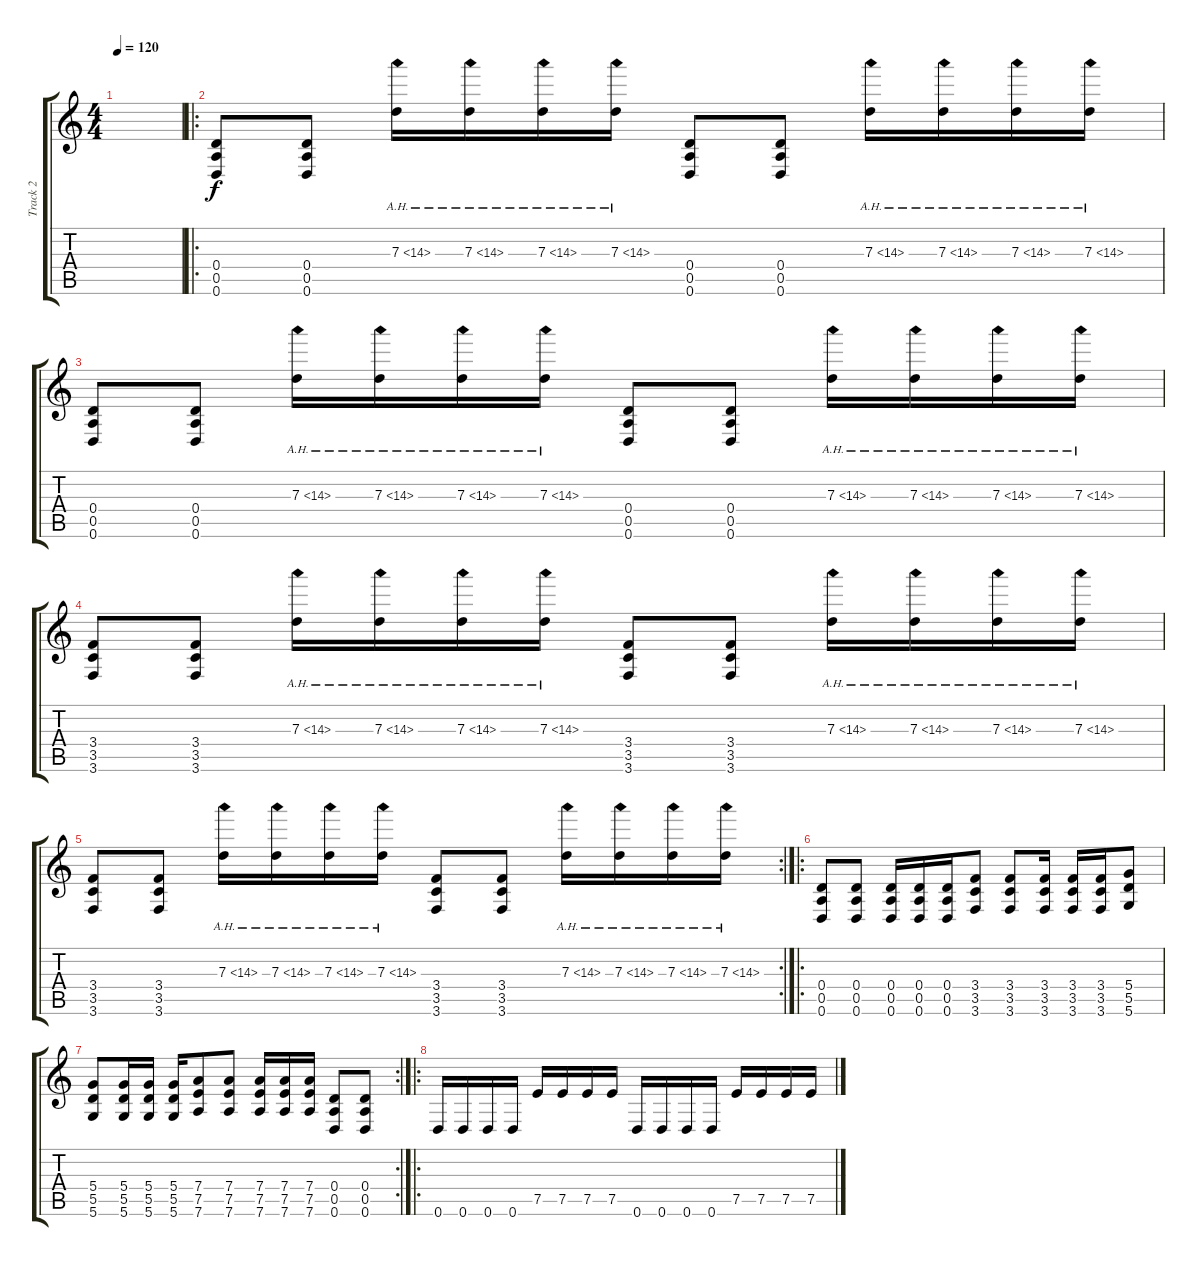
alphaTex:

\track ("Track 2" "Track 2") {instrument distortionguitar}
\staff {score tabs}
\tuning (E4 B3 G3 D3 A2 D2) {hide}
\ts (4 4)
\tempo 120
\clef g2
\ks c
|
\ro
(0.4 0.5 0.6).8 (0.4 0.5 0.6).8 7.3{ah 7}.16 7.3{ah 7}.16 7.3{ah 7}.16 7.3{ah 7}.16 (0.4 0.5 0.6).8 (0.4 0.5 0.6).8 7.3{ah 7}.16 7.3{ah 7}.16 7.3{ah 7}.16 7.3{ah 7}.16 |
(0.4 0.5 0.6).8 (0.4 0.5 0.6).8 7.3{ah 7}.16 7.3{ah 7}.16 7.3{ah 7}.16 7.3{ah 7}.16 (0.4 0.5 0.6).8 (0.4 0.5 0.6).8 7.3{ah 7}.16 7.3{ah 7}.16 7.3{ah 7}.16 7.3{ah 7}.16 |
(3.4 3.5 3.6).8 (3.4 3.5 3.6).8 7.3{ah 7}.16 7.3{ah 7}.16 7.3{ah 7}.16 7.3{ah 7}.16 (3.4 3.5 3.6).8 (3.4 3.5 3.6).8 7.3{ah 7}.16 7.3{ah 7}.16 7.3{ah 7}.16 7.3{ah 7}.16 |
\rc 2
(3.4 3.5 3.6).8 (3.4 3.5 3.6).8 7.3{ah 7}.16 7.3{ah 7}.16 7.3{ah 7}.16 7.3{ah 7}.16 (3.4 3.5 3.6).8 (3.4 3.5 3.6).8 7.3{ah 7}.16 7.3{ah 7}.16 7.3{ah 7}.16 7.3{ah 7}.16 |
\ro
(0.4 0.5 0.6).8 (0.4 0.5 0.6).8 (0.4 0.5 0.6).16 (0.4 0.5 0.6).16 (0.4 0.5 0.6).16 (3.4 3.5 3.6).8 (3.4 3.5 3.6).8 (3.4 3.5 3.6).16 (3.4 3.5 3.6).16 (3.4 3.5 3.6).16 (5.4 5.5 5.6).8 |
\rc 2
(5.4 5.5 5.6).8 (5.4 5.5 5.6).16 (5.4 5.5 5.6).16 (5.4 5.5 5.6).16 (7.4 7.5 7.6).8 (7.4 7.5 7.6).8 (7.4 7.5 7.6).16 (7.4 7.5 7.6).16 (7.4 7.5 7.6).16 (0.4 0.5 0.6).8 (0.4 0.5 0.6).8 |
\ro
0.6.16 0.6.16 0.6.16 0.6.16 7.5.16 7.5.16 7.5.16 7.5.16 0.6.16 0.6.16 0.6.16 0.6.16 7.5.16 7.5.16 7.5.16 7.5.16
